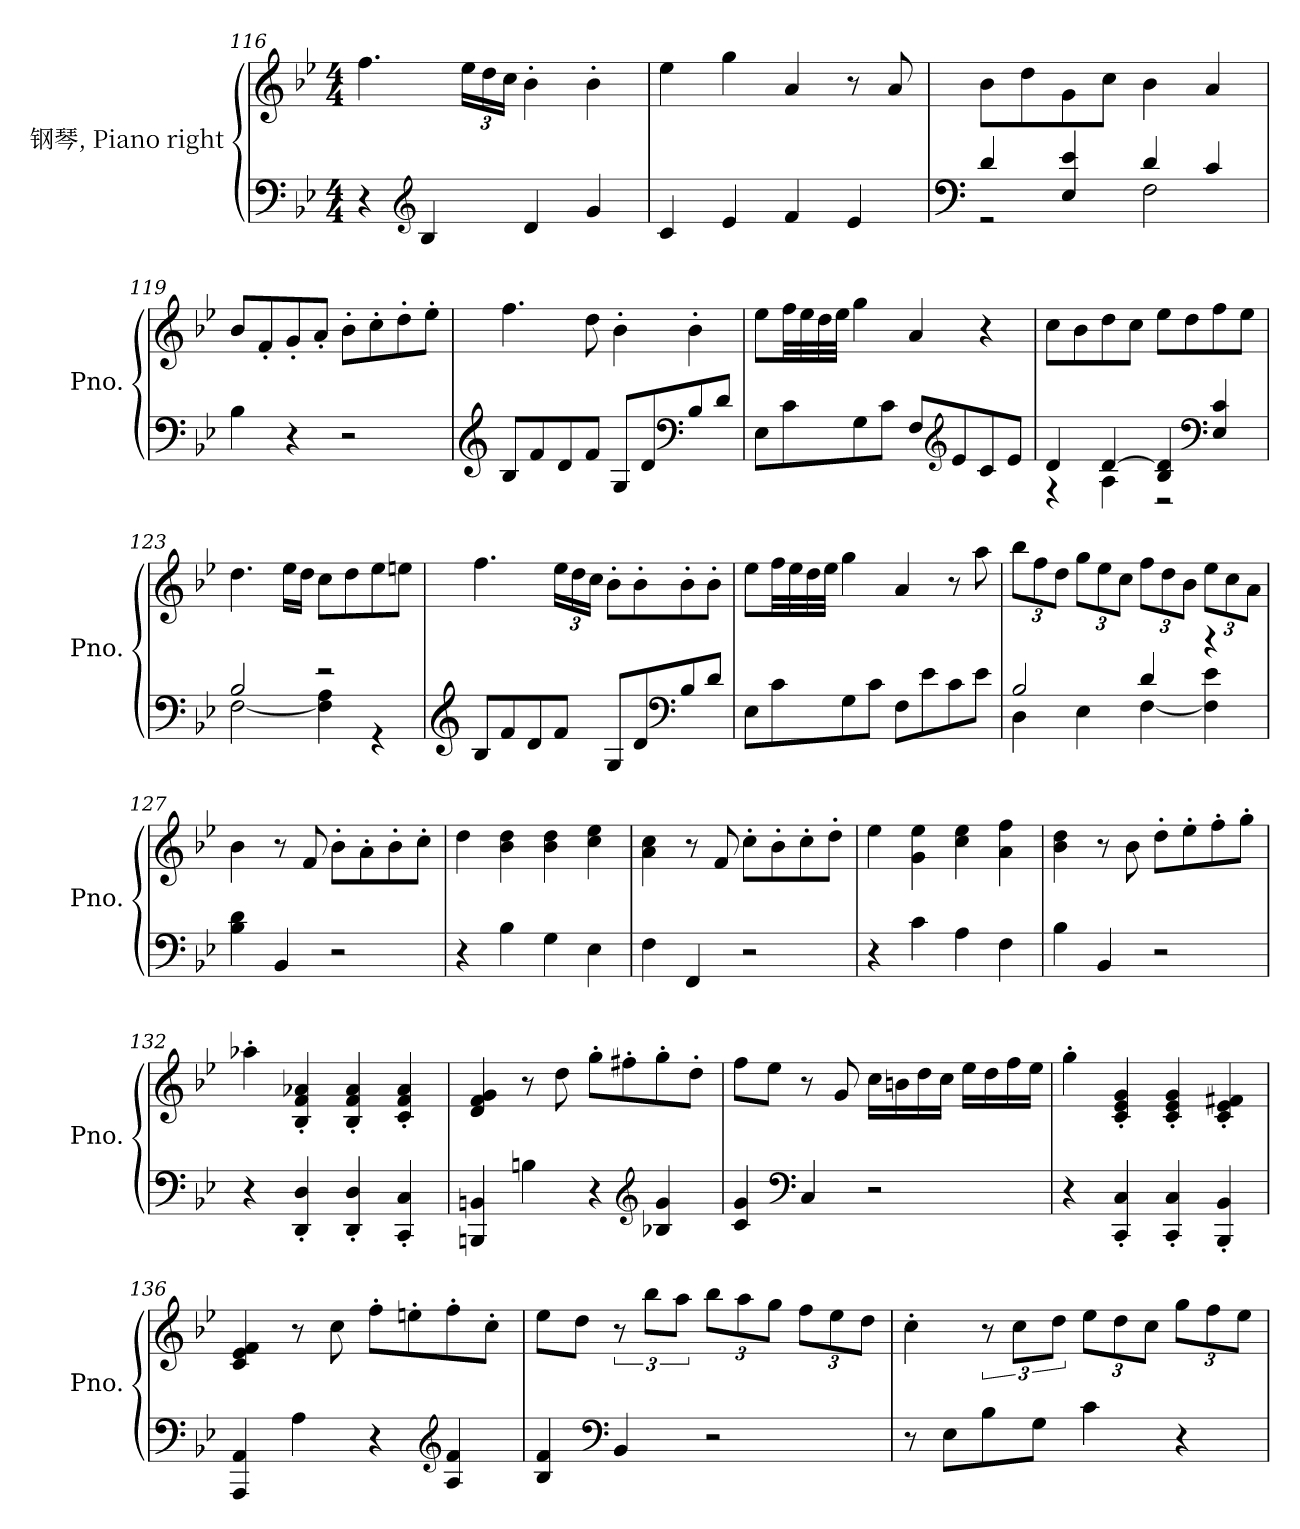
**kern	**kern
*part1	*part1
*staff2	*staff1
*I"钢琴, Piano right	*
*I'Pno.	*
*clefF4	*clefG2
*k[b-e-]	*k[b-e-]
*M4/4	*M4/4
*MM165	*MM165
=116	=116
4r	4.ff\
*clefG2	*
4B-/	.
*	*Xbrackettup
.	24ee-\LL
.	24dd\
.	24cc\JJ
*	*MM167
4d/	4b-'\
*	*MM162
4g/	4b-'\
=117	=117
*	*MM165
4c/	4ee-\
4e-/	4gg\
4f/	4a/
4e-/	8r
.	8a/
!!LO:LB:g=z
=118	=118
*clefF4	*
*^	*
4d/	2r	8b-\L
.	.	8dd\
4E-/ 4e-/	.	8g\
.	.	8cc\J
*	*	*MM160
4d/	2F\	4b-\
4c/	.	4a/
*v	*v	*
=119	=119
4B-\	8b-/L
*	*MM164
.	8f'/
4r	8g'/
.	8a'/J
*	*MM166
2r	8b-'\L
.	8cc'\
.	8dd'\
*	*MM156
.	8ee-'\J
=120	=120
*clefG2	*
*	*MM165
8B-/L	4.ff\
8f/	.
8d/	.
8f/J	8dd\
8G/L	4b-'\
8d/	.
*clefF4	*
*	*MM162
8B-/	4b-'\
8d/J	.
=121	=121
*	*MM165
8E-\L	8ee-\L
8c\	32ff\LL
.	32ee-\
.	32dd\
.	32ee-\JJJ
8G\	4gg\
8c\J	.
*	*MM164
8F/L	4a/
*clefG2	*
8e-/	.
8c/	4r
8e-/J	.
!!LO:PB:g=z
=122	=122
*	*MM165
*^	*
4d/	4r	8cc\L
.	.	8b-\
[4d/	4A\	8dd\
.	.	8cc\J
4B-/ 4d/]	2r	8ee-\L
.	.	8dd\
*clefF4	*	*
*	*	*MM162
4E-/ 4c/	.	8ff\
.	.	8ee-\J
=123	=123	=123
*	*	*MM164
2B-/	[2F\	4.dd\
.	.	16ee-\LL
.	.	16dd\JJ
2r	4F\] 4A\	8cc\L
.	.	8dd\
.	4r	8ee-\
.	.	8een\J
*v	*v	*
=124	=124
*clefG2	*
*	*MM165
8B-/L	4.ff\
8f/	.
8d/	.
8f/J	24ee-\LL
.	24dd\
.	24cc\JJ
*	*MM167
8G/L	8b-'\L
8d/	8b-'\
*clefF4	*
*	*MM162
8B-/	8b-'\
8d/J	8b-'\J
=125	=125
*	*MM165
8E-\L	8ee-\L
8c\	32ff\LL
.	32ee-\
.	32dd\
.	32ee-\JJJ
8G\	4gg\
8c\J	.
8F\L	4a/
8e-\	.
*	*MM162
8c\	8r
*	*MM166
8e-\J	8aa\
!!LO:LB:g=z
=126	=126
*^	*
2B-/	4D\	12bb-\L
.	.	12ff\
.	.	12dd\J
.	4E-\	12gg\L
.	.	12ee-\
.	.	12cc\J
4d/	[4F\	12ff\L
.	.	12dd\
.	.	12b-\J
4r	4F\] 4e-\	12ee-\L
.	.	12cc\
.	.	12a\J
*v	*v	*
=127	=127
*	*MM154
4B-\ 4d\	4b-\
4BB-/	8r
*	*MM158
.	8f/
2r	8b-'\L
.	8a'\
.	8b-'\
.	8cc'\J
=128	=128
*	*MM151
4r	4dd\
*	*MM154
4B-\	4b-\ 4dd\
4G\	4b-\ 4dd\
*	*MM153
4E-\	4cc\ 4ee-\
=129	=129
4F\	4a\ 4cc\
4FF/	8r
*	*MM159
.	8f/
2r	8cc'\L
.	8b-'\
*	*MM158
.	8cc'\
.	8dd'\J
=130	=130
*	*MM149
4r	4ee-\
*	*MM156
4c\	4g\ 4ee-\
*	*MM152
4A\	4cc\ 4ee-\
4F\	4a\ 4ff\
!!LO:LB:g=z
=131	=131
4B-\	4b-\ 4dd\
4BB-/	8r
*	*MM161
.	8b-\
*	*MM162
2r	8dd'\L
.	8ee-'\
.	8ff'\
.	8gg'\J
=132	=132
*	*MM160
4r	4aa-X'\
*	*MM150
4DD/' 4D/'	4B-/' 4f/' 4a-X/'
4DD/' 4D/'	4B-/' 4f/' 4a-/'
*	*MM138
4CC/' 4C/'	4c/' 4f/' 4a-/'
=133	=133
*	*MM156
4BBBn/ 4BBn/	4d/ 4f/ 4g/
4Bn\	8r
*	*MM164
.	8dd\
4r	8gg'\L
.	8ff#X'\
*clefG2	*
*	*MM162
4B-X/ 4g/	8gg'\
.	8dd'\J
=134	=134
*	*MM156
4c/ 4g/	8ff\L
.	8ee-\J
*clefF4	*
4C/	8r
*	*MM165
.	8g/
2r	16cc\LL
.	16bn\
.	16dd\
.	16cc\JJ
.	16ee-\LL
.	16dd\
.	16ff\
.	16ee-\JJ
!!LO:LB:g=z
=135	=135
*	*MM161
4r	4gg'\
*	*MM149
4CC/' 4C/'	4c/' 4e-/' 4g/'
4CC/' 4C/'	4c/' 4e-/' 4g/'
*	*MM138
4BBB-/' 4BB-/'	4c/' 4e-/' 4f#X/'
=136	=136
*	*MM156
4AAA/ 4AA/	4c/ 4e-/ 4f/
4A\	8r
*	*MM163
.	8cc\
4r	8ff'\L
.	8een'\
*clefG2	*
*	*MM162
4A/ 4f/	8ff'\
.	8cc'\J
=137	=137
*	*MM156
4B-/ 4f/	8ee-\L
.	8dd\J
*clefF4	*
*	*brackettup
*	*MM165
4BB-/	12r
.	12bb-\L
.	12aa\J
*	*Xbrackettup
*	*MM165
2r	12bb-\L
.	12aa\
.	12gg\J
.	12ff\L
.	12ee-\
.	12dd\J
=138	=138
*	*MM162
8r	4cc'\
8E-\L	.
*	*brackettup
*	*MM163
8B-\	12r
.	12cc\L
8G\J	.
.	12dd\J
*	*Xbrackettup
4c\	12ee-\L
.	12dd\
.	12cc\J
4r	12gg\L
.	12ff\
.	12ee-\J
=	=
*-	*-
